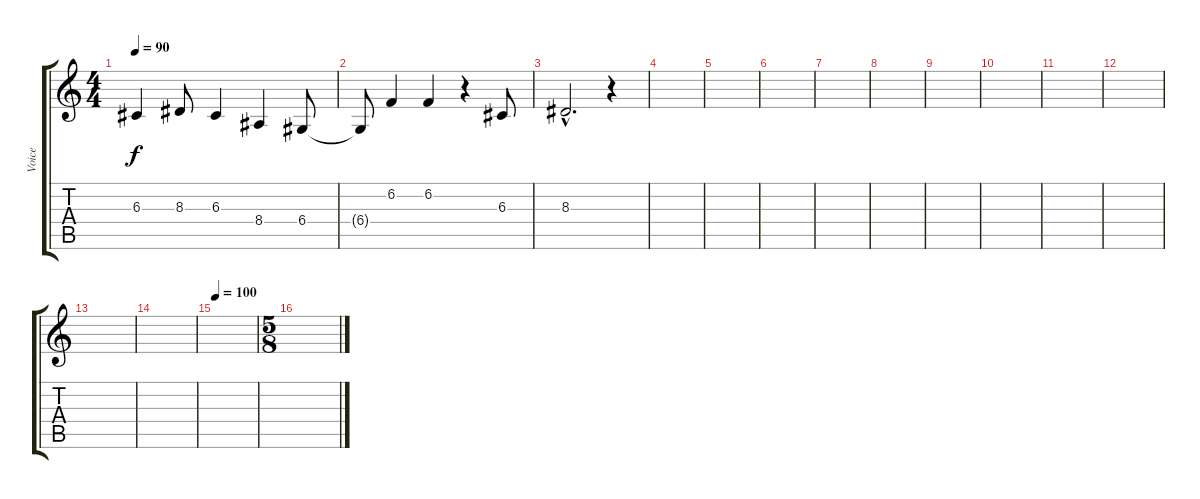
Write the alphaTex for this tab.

\track ("Voice" "Voice") {instrument flute}
\staff {score tabs}
\tuning (E4 B3 G3 D3 A2 E2) {hide}
\ts (4 4)
\tempo 90
\clef g2
\ks c
6.3.4{dy f} 8.3.8 6.3.4 8.4.4 6.4.8 |
6.4{t}.8 6.2.4 6.2.4 r.4 6.3.8 |
8.3{hac}.2{d} r.4 |
|
|
|
|
|
|
|
|
|
|
|
\tempo 100
|
\ts (5 8)
